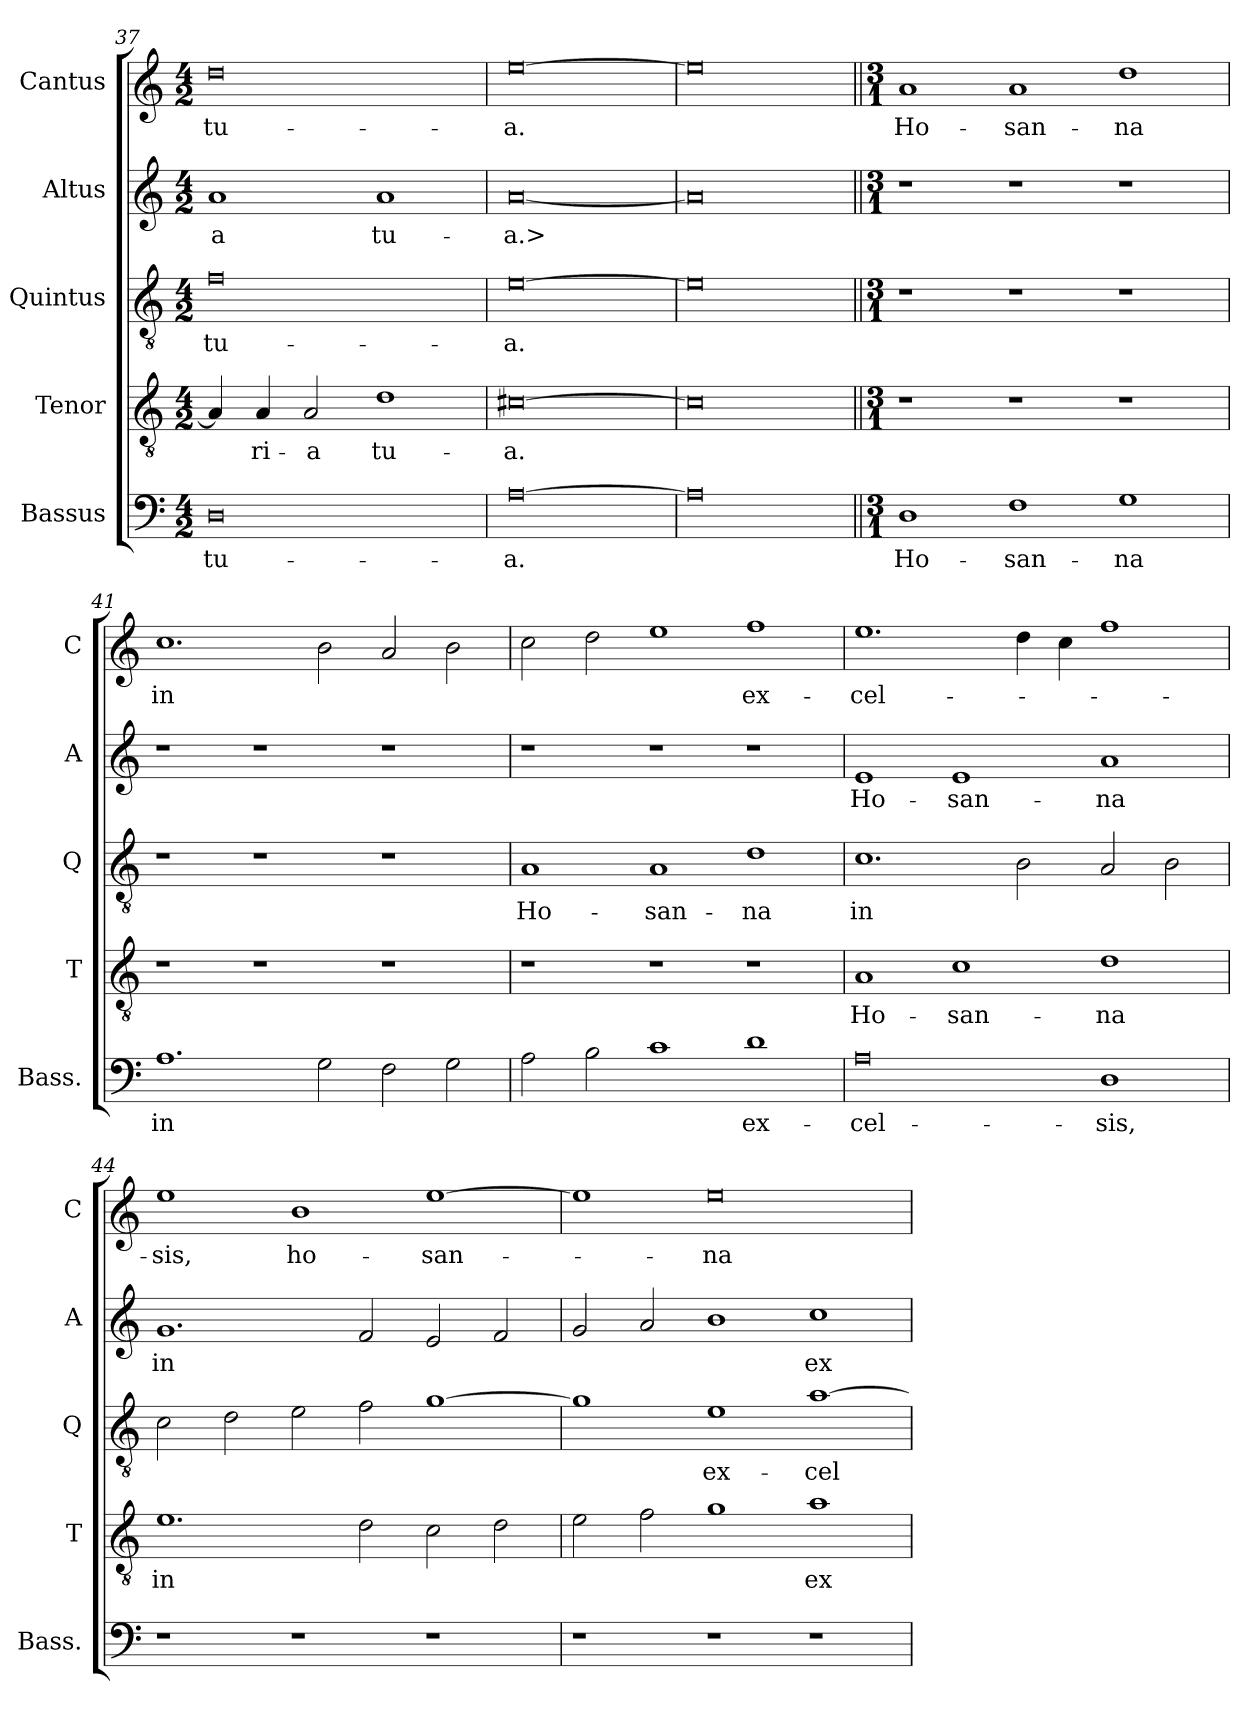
**kern	**text	**kern	**text	**kern	**text	**kern	**text	**kern	**text
*part5	*part5	*part4	*part4	*part3	*part3	*part2	*part2	*part1	*part1
*staff5	*staff5	*staff4	*staff4	*staff3	*staff3	*staff2	*staff2	*staff1	*staff1
*I"Bassus	*	*I"Tenor	*	*I"Quintus	*	*I"Altus	*	*I"Cantus	*
*I'Bass.	*	*I'T	*	*I'Q	*	*I'A	*	*I'C	*
*clefF4	*	*clefGv2	*	*clefGv2	*	*clefG2	*	*clefG2	*
*	*	*ITrd7c12	*	*ITrd7c12	*	*	*	*	*
*k[]	*	*k[]	*	*k[]	*	*k[]	*	*k[]	*
*C:	*	*C:	*	*C:	*	*C:	*	*C:	*
*M4/2	*	*M4/2	*	*M4/2	*	*M4/2	*	*M4/2	*
=37	=37	=37	=37	=37	=37	=37	=37	=37	=37
0D\	tu-	4AA/]	.	0F\	tu-	1a/	-a	0dd\	tu-
.	.	4AA/	-ri-	.	.	.	.	.	.
.	.	2AA/	-a	.	.	.	.	.	.
.	.	1D\	tu-	.	.	1a/	tu-	.	.
=38	=38	=38	=38	=38	=38	=38	=38	=38	=38
[0A\	-a.	[0C#X\	-a.	[0E\	-a.	[0a/	-a.>	[0ee\	-a.
=39	=39	=39	=39	=39	=39	=39	=39	=39	=39
0A\]	.	0C#\]	.	0E\]	.	0a/]	.	0ee\]	.
=40||	=40||	=40||	=40||	=40||	=40||	=40||	=40||	=40||	=40||
*M3/1	*	*M3/1	*	*M3/1	*	*M3/1	*	*M3/1	*
1D\	Ho-	1r	.	1r	.	1r	.	1a/	Ho-
1F\	-san-	1r	.	1r	.	1r	.	1a/	-san-
1G\	-na	1r	.	1r	.	1r	.	1dd\	-na
=41	=41	=41	=41	=41	=41	=41	=41	=41	=41
1.A\	in	1r	.	1r	.	1r	.	1.cc\	in
.	.	1r	.	1r	.	1r	.	.	.
2G\	.	.	.	.	.	.	.	2b\	.
2F\	.	1r	.	1r	.	1r	.	2a/	.
2G\	.	.	.	.	.	.	.	2b\	.
=42	=42	=42	=42	=42	=42	=42	=42	=42	=42
2A\	.	1r	.	1AA/	Ho-	1r	.	2cc\	.
2B\	.	.	.	.	.	.	.	2dd\	.
1c\	.	1r	.	1AA/	-san-	1r	.	1ee\	.
1d\	ex-	1r	.	1D\	-na	1r	.	1ff\	ex-
=43	=43	=43	=43	=43	=43	=43	=43	=43	=43
0A\	-cel-	1AA/	Ho-	1.C\	in	1e/	Ho-	1.ee\	-cel-
.	.	1C\	-san-	.	.	1e/	-san-	.	.
.	.	.	.	2BB\	.	.	.	4dd\	.
.	.	.	.	.	.	.	.	4cc\	.
1D\	-sis,	1D\	-na	2AA/	.	1a/	-na	1ff\	.
.	.	.	.	2BB\	.	.	.	.	.
=44	=44	=44	=44	=44	=44	=44	=44	=44	=44
1r	.	1.E\	in	2C\	.	1.g/	in	1ee\	-sis,
.	.	.	.	2D\	.	.	.	.	.
1r	.	.	.	2E\	.	.	.	1b\	ho-
.	.	2D\	.	2F\	.	2f/	.	.	.
1r	.	2C\	.	[1G\	.	2e/	.	[1ee\	-san-
.	.	2D\	.	.	.	2f/	.	.	.
=45	=45	=45	=45	=45	=45	=45	=45	=45	=45
1r	.	2E\	.	1G\]	.	2g/	.	1ee\]	.
.	.	2F\	.	.	.	2a/	.	.	.
1r	.	1G\	.	1E\	ex-	1b\	.	0ee\	-na
1r	.	1A\	ex-	[1A\	-cel-	1cc\	ex-	.	.
=	=	=	=	=	=	=	=	=	=
*-	*-	*-	*-	*-	*-	*-	*-	*-	*-
